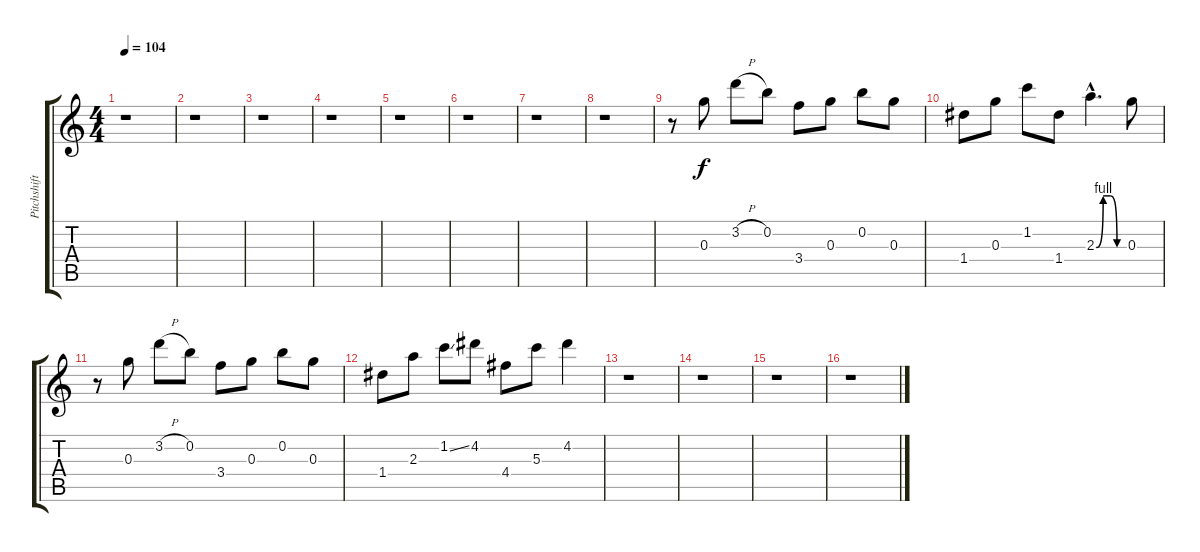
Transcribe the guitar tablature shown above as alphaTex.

\track ("Pitchshifter" "Pitchshift") {instrument distortionguitar}
\staff {score tabs}
\tuning (E5 B4 G4 D4 A3 E3) {hide}
\ts (4 4)
\tempo 104
\clef g2
\ks c
r.1{dy f} |
r.1 |
r.1 |
r.1 |
r.1 |
r.1 |
r.1 |
r.1 |
r.8 0.3.8 3.2{h}.8 0.2.8 3.4.8 0.3.8 0.2.8 0.3.8 |
1.4.8 0.3.8 1.2.8 1.4.8 2.3{be (custom 0 0 15 4 30 4 45 0 60 0) hac}.4{d} 0.3.8 |
r.8 0.3.8 3.2{h}.8 0.2.8 3.4.8 0.3.8 0.2.8 0.3.8 |
1.4.8 2.3.8 1.2{ss}.8 4.2.8 4.4.8 5.3.8 4.2.4 |
r.1 |
r.1 |
r.1 |
r.1
